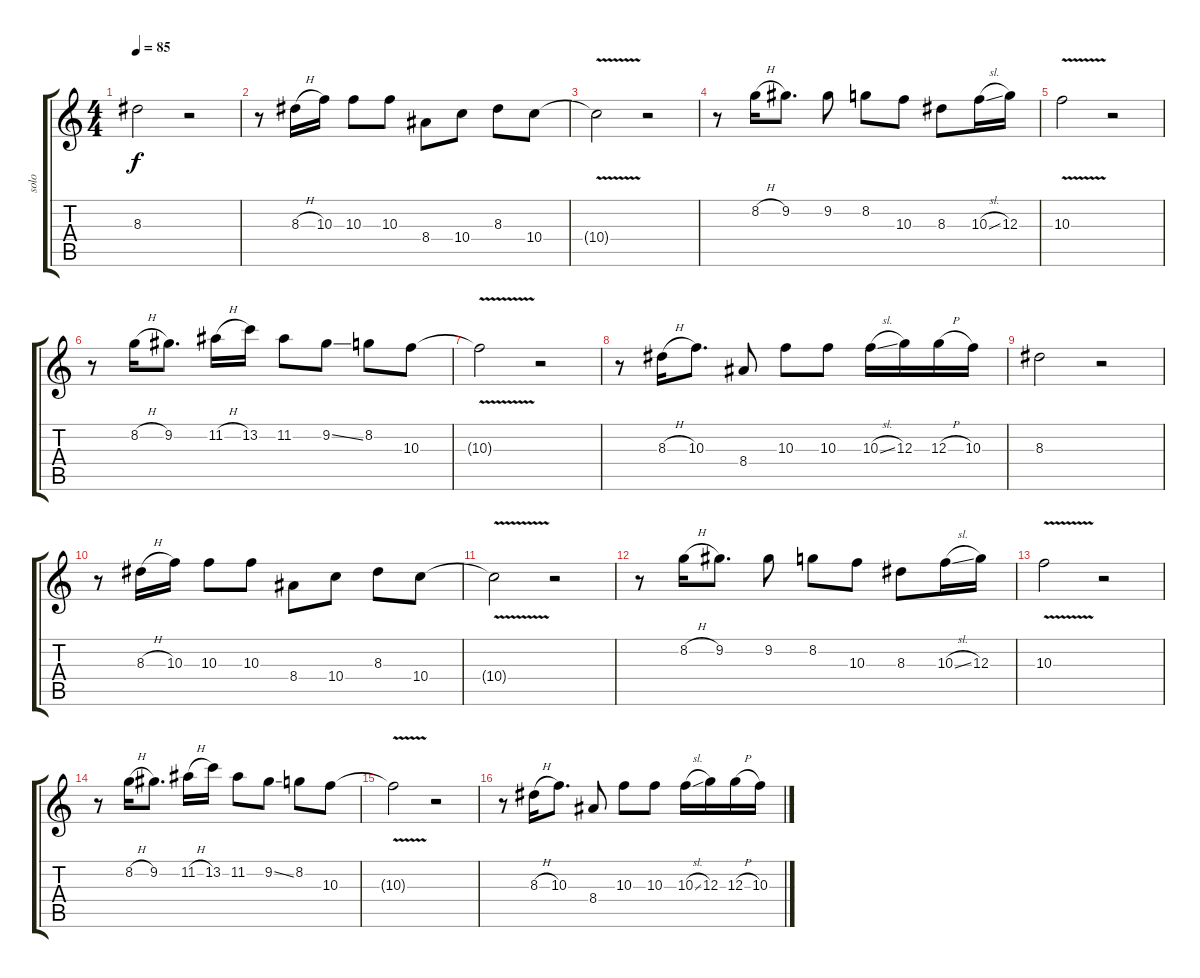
\track ("solo" "solo") {instrument electricguitarjazz}
\staff {score tabs}
\tuning (E4 B3 G3 D3 A2 E2) {hide}
\ts (4 4)
\tempo 85
\clef g2
\ks c
8.3.2{dy f} r.2 |
r.8 8.3{h}.16 10.3.16 10.3.8 10.3.8 8.4.8 10.4.8 8.3.8 10.4.8 |
10.4{v t}.2 r.2 |
r.8 8.2{h}.16 9.2.8{d} 9.2.8 8.2.8 10.3.8 8.3.8 10.3{sl}.16 12.3.16 |
10.3{v}.2 r.2 |
r.8 8.2{h}.16 9.2.8{d} 11.2{h}.16 13.2.16 11.2.8 9.2{ss}.8 8.2.8 10.3.8 |
10.3{v t}.2 r.2 |
r.8 8.3{h}.16 10.3.8{d} 8.4.8 10.3.8 10.3.8 10.3{sl}.16 12.3.16 12.3{h}.16 10.3.16 |
8.3.2 r.2 |
r.8 8.3{h}.16 10.3.16 10.3.8 10.3.8 8.4.8 10.4.8 8.3.8 10.4.8 |
10.4{v t}.2 r.2 |
r.8 8.2{h}.16 9.2.8{d} 9.2.8 8.2.8 10.3.8 8.3.8 10.3{sl}.16 12.3.16 |
10.3{v}.2 r.2 |
r.8 8.2{h}.16 9.2.8{d} 11.2{h}.16 13.2.16 11.2.8 9.2{ss}.8 8.2.8 10.3.8 |
10.3{v t}.2 r.2 |
r.8 8.3{h}.16 10.3.8{d} 8.4.8 10.3.8 10.3.8 10.3{sl}.16 12.3.16 12.3{h}.16 10.3.16
